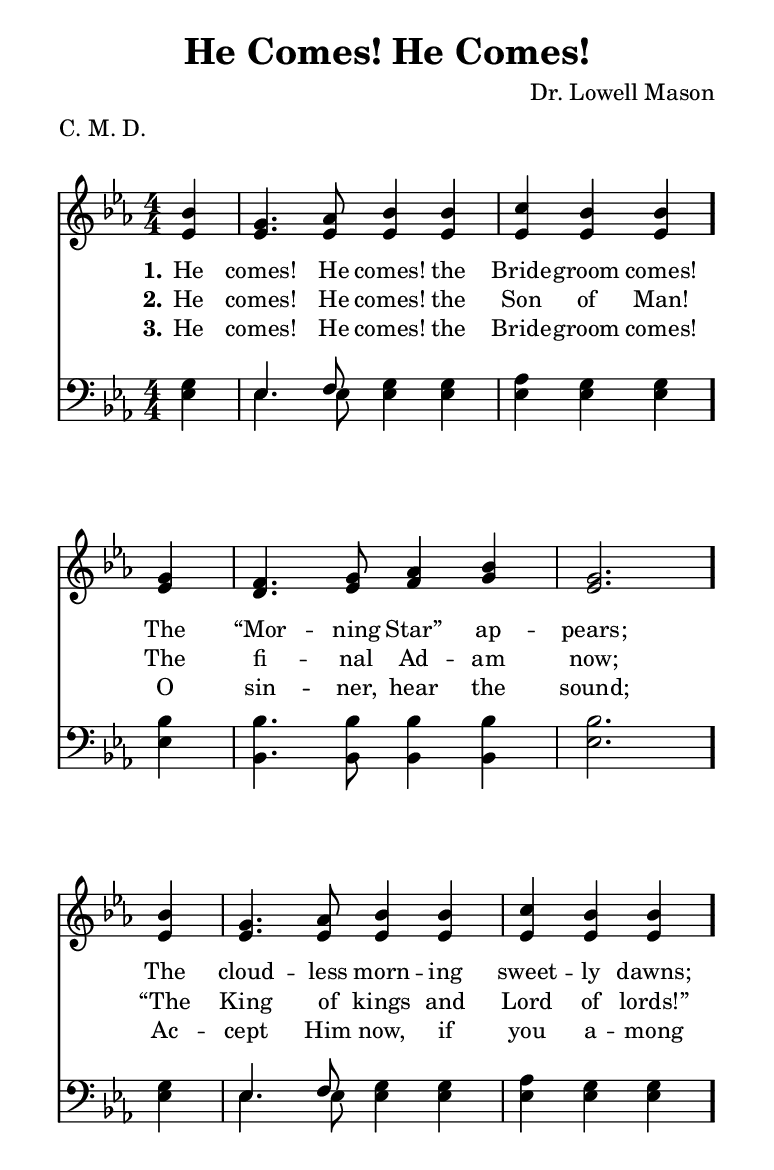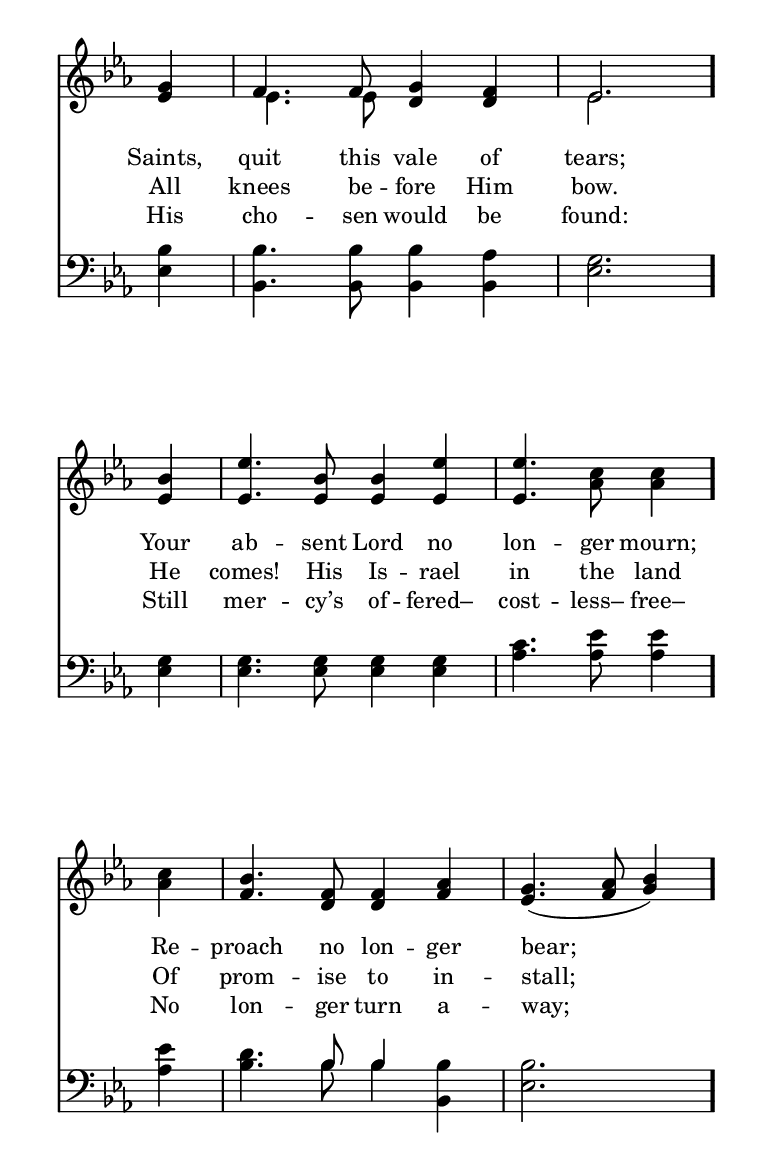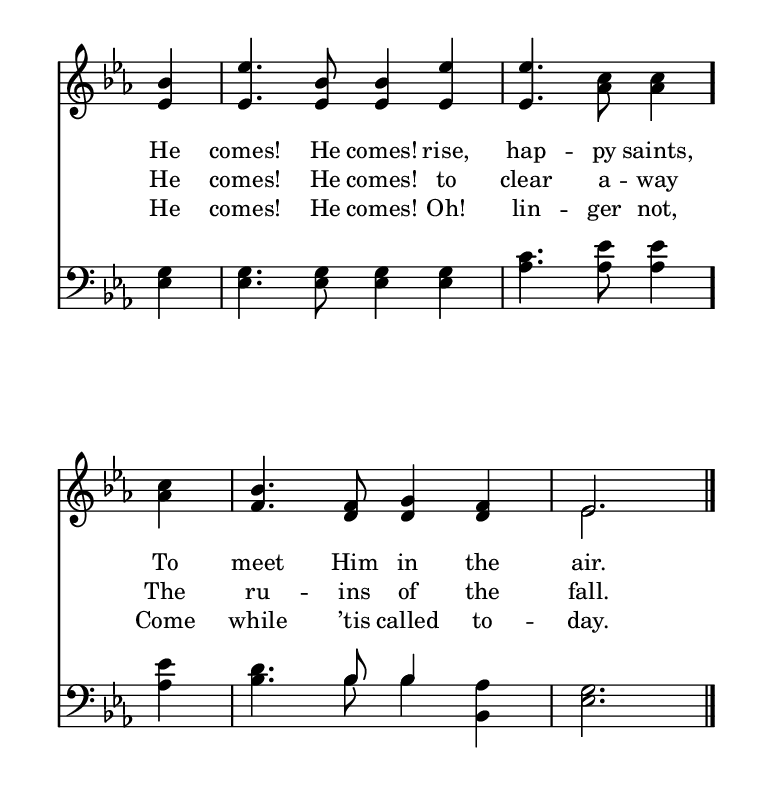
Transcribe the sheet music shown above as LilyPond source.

\include "common/global.ily"
\paper {
  \include "common/paper.ily"
  %ragged-bottom = ##t
  %ragged-last-bottom = ##t
  %systems-per-page = ##f
  %page-count = ##f
}

\header{
  %gospel
  hymnnumber = "17"
  title = "He Comes! He Comes!"
  tunename = "Ostend"
  meter = "C. M. D."
  %poet = ""
  composer = "Dr. Lowell Mason"
  %copyright = ""
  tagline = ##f
}

% for fermata in MIDI
ta = { \tempo 4=80 }
tb = { \tempo 4=40 }

patternAA = { c4 | c4. c8 c4 c4 | c4 c4 c4    } % Line 1 / 3 all
patternAB = { c4 | c4. c8 c4 c4 | c4. c8 c4   } % Line 5 / 7 all
patternAC = { c4 | c4. c8 c4 c4 | c4.( c8 c4) } % Line 6 soprano / alto

patternBA = { c4 | c4. c8 c4 c4 c2. } % Line 2 / 4 / 8 all, Line 6 tenor / bass

global = {
  \include "common/overrides.ily"
  \override Staff.TimeSignature.style = #'numbered
  \time 4/4
  \override Score.MetronomeMark.transparent = ##t % hide all fermata changes too
  \ta
  \key ees \major
  \partial 4
  \autoBeamOff
}

notesSoprano = {
\global
\relative c'' {

  \changePitch \patternAA { bes  | g aes bes bes   | c bes bes }
  \changePitch \patternBA { g    | f g aes bes     | g         }
  \changePitch \patternAA { bes  | g aes bes bes   | c bes bes }
  \changePitch \patternBA { g    | f f g f         | ees       }

  \changePitch \patternAB { bes' | ees bes bes ees | ees c c   }
  \changePitch \patternAC { c    | bes f f aes     | g aes bes }
  \changePitch \patternAB { bes  | ees bes bes ees | ees c c   }
  \changePitch \patternBA { c    | bes f g f       | ees       }

  \bar "|."

}
}

notesAlto = {
\global
\relative e' {

  \changePitch \patternAA { ees | ees ees ees ees | ees ees ees }
  \changePitch \patternBA { ees | d ees f g       | ees         }
  \changePitch \patternAA { ees | ees ees ees ees | ees ees ees }
  \changePitch \patternBA { ees | ees ees d d     | ees         }

  \changePitch \patternAB { ees | ees ees ees ees | ees aes aes }
  \changePitch \patternAC { aes | f d d f         | ees f g     }
  \changePitch \patternAB { ees | ees ees ees ees | ees aes aes }
  \changePitch \patternBA { aes | f d d d         | ees         }

}
}

notesTenor = {
\global
\relative a {

  \changePitch \patternAA { g   | ees f g g       | aes g g   }
  \changePitch \patternBA { bes | bes bes bes bes | bes       }
  \changePitch \patternAA { g   | ees f g g       | aes g g   }
  \changePitch \patternBA { bes | bes bes bes aes | g         }

  \changePitch \patternAB { g   | g g g g         | c ees ees }
  \changePitch \patternBA { ees | d bes bes bes   | bes       }
  \changePitch \patternAB { g   | g g g g         | c ees ees }
  \changePitch \patternBA { ees | d bes bes aes   | g         }

}
}

notesBass = {
\global
\relative f {

  \changePitch \patternAA { ees | ees ees ees ees  | ees ees ees }
  \changePitch \patternBA { ees | bes bes bes bes  | ees         }
  \changePitch \patternAA { ees | ees ees ees ees  | ees ees ees }
  \changePitch \patternBA { ees | bes bes bes bes  | ees         }

  \changePitch \patternAB { ees | ees ees ees ees  | aes aes aes }
  \changePitch \patternBA { aes | bes bes bes bes, | ees         }
  \changePitch \patternAB { ees | ees ees ees ees  | aes aes aes }
  \changePitch \patternBA { aes | bes bes bes bes, | ees         }

}
}

wordsA = \lyricmode {
\set stanza = "1."

He comes! He comes! the Bride -- groom comes! \bar "."
The “Mor -- ning Star” ap -- pears; \bar "." \break
The cloud -- less morn -- ing sweet -- ly dawns; \bar "."
Saints, quit this vale of tears; \bar "." \break
Your ab -- sent Lord no lon -- ger mourn; \bar "."
Re -- proach no lon -- ger bear; \bar "." \break
He comes! He comes! rise, hap -- py saints, \bar "."
To meet Him in the air. \bar "." \break

}

wordsB = \lyricmode {
\set stanza = "2."

He comes! He comes! the Son of Man!
The fi -- nal Ad -- am now;
“The King of kings and Lord of lords!”
All knees be -- fore Him bow.
He comes! His Is -- rael in the land
Of prom -- ise to in -- stall;
He comes! He comes! to clear a -- way
The ru -- ins of the fall.

}

wordsC = \lyricmode {
\set stanza = "3."

He comes! He comes! the Bride -- groom comes!
O sin -- ner, hear the sound;
Ac -- cept Him now, if you a -- mong
His cho -- sen would be found:
Still mer -- cy’s of -- fered– cost -- less– free–
No lon -- ger turn a -- way;
He comes! He comes! Oh! lin -- ger not,
Come while ’tis called to -- day.

}

\score {
  \context ChoirStaff <<
    \context Staff = upper <<
      \set Staff.autoBeaming = ##f
      \set ChoirStaff.systemStartDelimiter = #'SystemStartBar
      \set ChoirStaff.printPartCombineTexts = ##f
      \partcombine #'(2 . 9) \notesSoprano \notesAlto
      \context NullVoice = sopranos { \voiceOne << \notesSoprano >> }
      \context NullVoice = altos { \voiceTwo << \notesAlto >> }
      \context Lyrics = one   \lyricsto sopranos \wordsA
      \context Lyrics = two   \lyricsto sopranos \wordsB
      \context Lyrics = three \lyricsto sopranos \wordsC
      %\context Lyrics = four  \lyricsto sopranos \wordsD
      %\context Lyrics = five  \lyricsto sopranos \wordsE
    >>
    \context Staff = men <<
      \set Staff.autoBeaming = ##f
      \clef bass
      \set ChoirStaff.printPartCombineTexts = ##f
      \partcombine #'(2 . 9) \notesTenor \notesBass
      \context NullVoice = tenors { \voiceOne << \notesTenor >> }
      \context NullVoice = basses { \voiceTwo << \notesBass >> }
    >>
  >>
  \layout {
    \include "common/layout.ily"
  }
  \midi{
    \include "common/midi.ily"
  }
}

\version "2.19.49"  % necessary for upgrading to future LilyPond versions.

% vi:set et ts=2 sw=2 ai nocindent syntax=lilypond:
